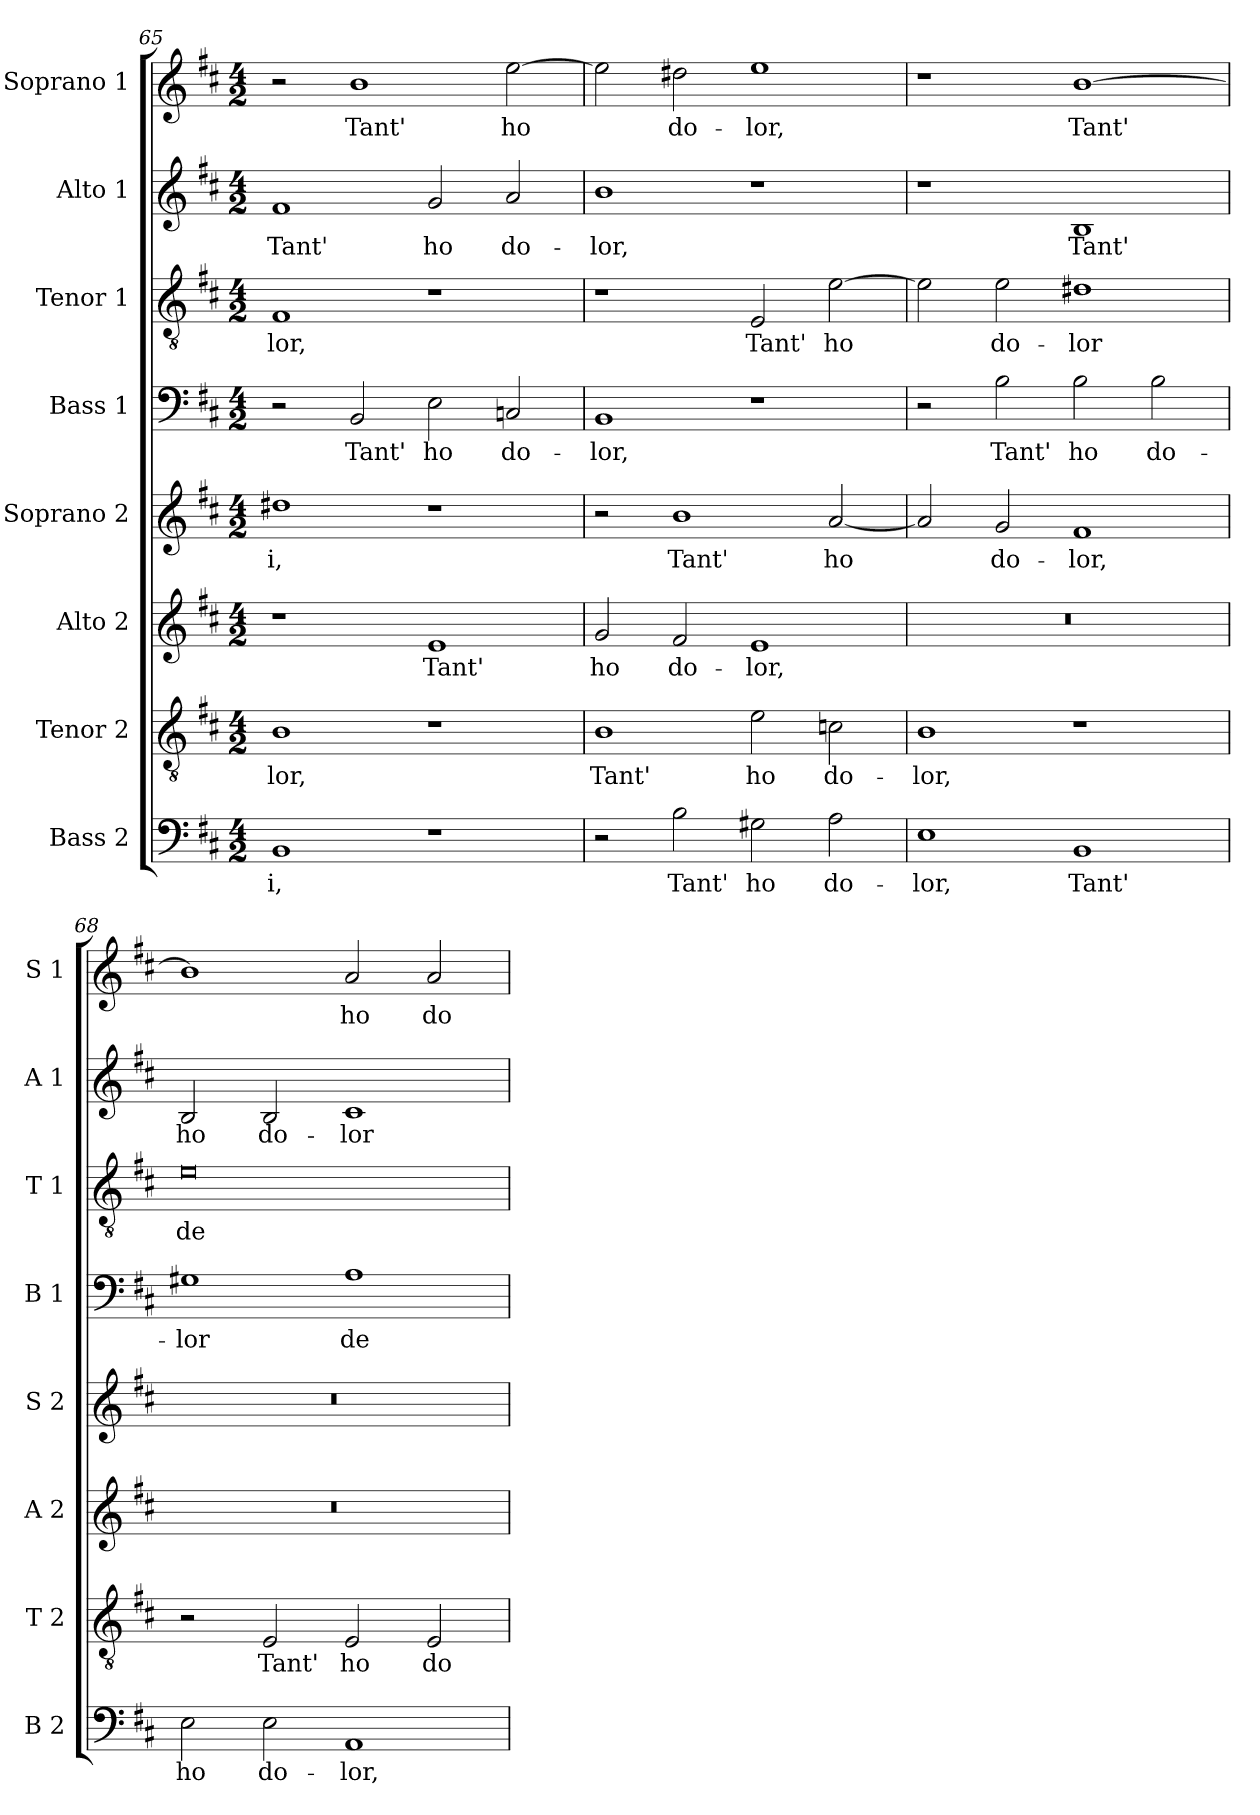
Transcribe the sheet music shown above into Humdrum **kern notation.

**kern	**text	**kern	**text	**kern	**text	**kern	**text	**kern	**text	**kern	**text	**kern	**text	**kern	**text
*part8	*part8	*part7	*part7	*part6	*part6	*part5	*part5	*part4	*part4	*part3	*part3	*part2	*part2	*part1	*part1
*staff8	*staff8	*staff7	*staff7	*staff6	*staff6	*staff5	*staff5	*staff4	*staff4	*staff3	*staff3	*staff2	*staff2	*staff1	*staff1
*I"Bass 2	*	*I"Tenor 2	*	*I"Alto 2	*	*I"Soprano 2	*	*I"Bass 1	*	*I"Tenor 1	*	*I"Alto 1	*	*I"Soprano 1	*
*I'B 2	*	*I'T 2	*	*I'A 2	*	*I'S 2	*	*I'B 1	*	*I'T 1	*	*I'A 1	*	*I'S 1	*
*clefF4	*	*clefGv2	*	*clefG2	*	*clefG2	*	*clefF4	*	*clefGv2	*	*clefG2	*	*clefG2	*
*k[f#c#]	*	*k[f#c#]	*	*k[f#c#]	*	*k[f#c#]	*	*k[f#c#]	*	*k[f#c#]	*	*k[f#c#]	*	*k[f#c#]	*
*D:	*	*D:	*	*D:	*	*D:	*	*D:	*	*D:	*	*D:	*	*D:	*
*M4/2	*	*M4/2	*	*M4/2	*	*M4/2	*	*M4/2	*	*M4/2	*	*M4/2	*	*M4/2	*
=65	=65	=65	=65	=65	=65	=65	=65	=65	=65	=65	=65	=65	=65	=65	=65
!	!LO:LY:b	!	!LO:LY:b	!	!	!	!LO:LY:b	!	!	!	!LO:LY:b	!	!LO:LY:b	!	!
1BB	-i,	1B	-lor,	1r	.	1dd#X	-i,	2r	.	1F#	-lor,	1f#	Tant'	2r	.
!	!	!	!	!	!	!	!	!	!LO:LY:b	!	!	!	!	!	!LO:LY:b
.	.	.	.	.	.	.	.	2BB/	Tant'	.	.	.	.	1b	Tant'
!	!	!	!	!	!LO:LY:b	!	!	!	!LO:LY:b	!	!	!	!LO:LY:b	!	!
1r	.	1r	.	1e	Tant'	1r	.	2E\	ho	1r	.	2g/	ho	.	.
!	!	!	!	!	!	!	!	!	!LO:LY:b	!	!	!	!LO:LY:b	!	!LO:LY:b
.	.	.	.	.	.	.	.	2Cn/	do-	.	.	2a/	do-	[2ee\	ho
=66	=66	=66	=66	=66	=66	=66	=66	=66	=66	=66	=66	=66	=66	=66	=66
!	!	!	!LO:LY:b	!	!LO:LY:b	!	!	!	!LO:LY:b	!	!	!	!LO:LY:b	!	!
2r	.	1B	Tant'	2g/	ho	2r	.	1BB	-lor,	1r	.	1b	-lor,	2ee\]	.
!	!LO:LY:b	!	!	!	!LO:LY:b	!	!LO:LY:b	!	!	!	!	!	!	!	!LO:LY:b
2B\	Tant'	.	.	2f#/	do-	1b	Tant'	.	.	.	.	.	.	2dd#X\	do-
!	!LO:LY:b	!	!LO:LY:b	!	!LO:LY:b	!	!	!	!	!	!LO:LY:b	!	!	!	!LO:LY:b
2G#X\	ho	2e\	ho	1e	-lor,	.	.	1r	.	2E/	Tant'	1r	.	1ee	-lor,
!	!LO:LY:b	!	!LO:LY:b	!	!	!	!LO:LY:b	!	!	!	!LO:LY:b	!	!	!	!
2A\	do-	2cn\	do-	.	.	[2a/	ho	.	.	[2e\	ho	.	.	.	.
!!LO:PB:g=z
=67	=67	=67	=67	=67	=67	=67	=67	=67	=67	=67	=67	=67	=67	=67	=67
!	!LO:LY:b	!	!LO:LY:b	!	!	!	!	!	!	!	!	!	!	!	!
1E	-lor,	1B	-lor,	0r	.	2a/]	.	2r	.	2e\]	.	1r	.	1r	.
!	!	!	!	!	!	!	!LO:LY:b	!	!LO:LY:b	!	!LO:LY:b	!	!	!	!
.	.	.	.	.	.	2g/	do-	2B\	Tant'	2e\	do-	.	.	.	.
!	!LO:LY:b	!	!	!	!	!	!LO:LY:b	!	!LO:LY:b	!	!LO:LY:b	!	!LO:LY:b	!	!LO:LY:b
1BB	Tant'	1r	.	.	.	1f#	-lor,	2B\	ho	1d#X	-lor	1B	Tant'	[1b	Tant'
!	!	!	!	!	!	!	!	!	!LO:LY:b	!	!	!	!	!	!
.	.	.	.	.	.	.	.	2B\	do-	.	.	.	.	.	.
=68	=68	=68	=68	=68	=68	=68	=68	=68	=68	=68	=68	=68	=68	=68	=68
!	!LO:LY:b	!	!	!	!	!	!	!	!LO:LY:b	!	!LO:LY:b	!	!LO:LY:b	!	!
2E\	ho	2r	.	0r	.	0r	.	1G#X	-lor	0e	de	2B/	ho	1b]	.
!	!LO:LY:b	!	!LO:LY:b	!	!	!	!	!	!	!	!	!	!LO:LY:b	!	!
2E\	do-	2E/	Tant'	.	.	.	.	.	.	.	.	2B/	do-	.	.
!	!LO:LY:b	!	!LO:LY:b	!	!	!	!	!	!LO:LY:b	!	!	!	!LO:LY:b	!	!LO:LY:b
1AA	-lor,	2E/	ho	.	.	.	.	1A	de	.	.	1c#	-lor	2a/	ho
!	!	!	!LO:LY:b	!	!	!	!	!	!	!	!	!	!	!	!LO:LY:b
.	.	2E/	do-	.	.	.	.	.	.	.	.	.	.	2a/	do-
=	=	=	=	=	=	=	=	=	=	=	=	=	=	=	=
*-	*-	*-	*-	*-	*-	*-	*-	*-	*-	*-	*-	*-	*-	*-	*-
